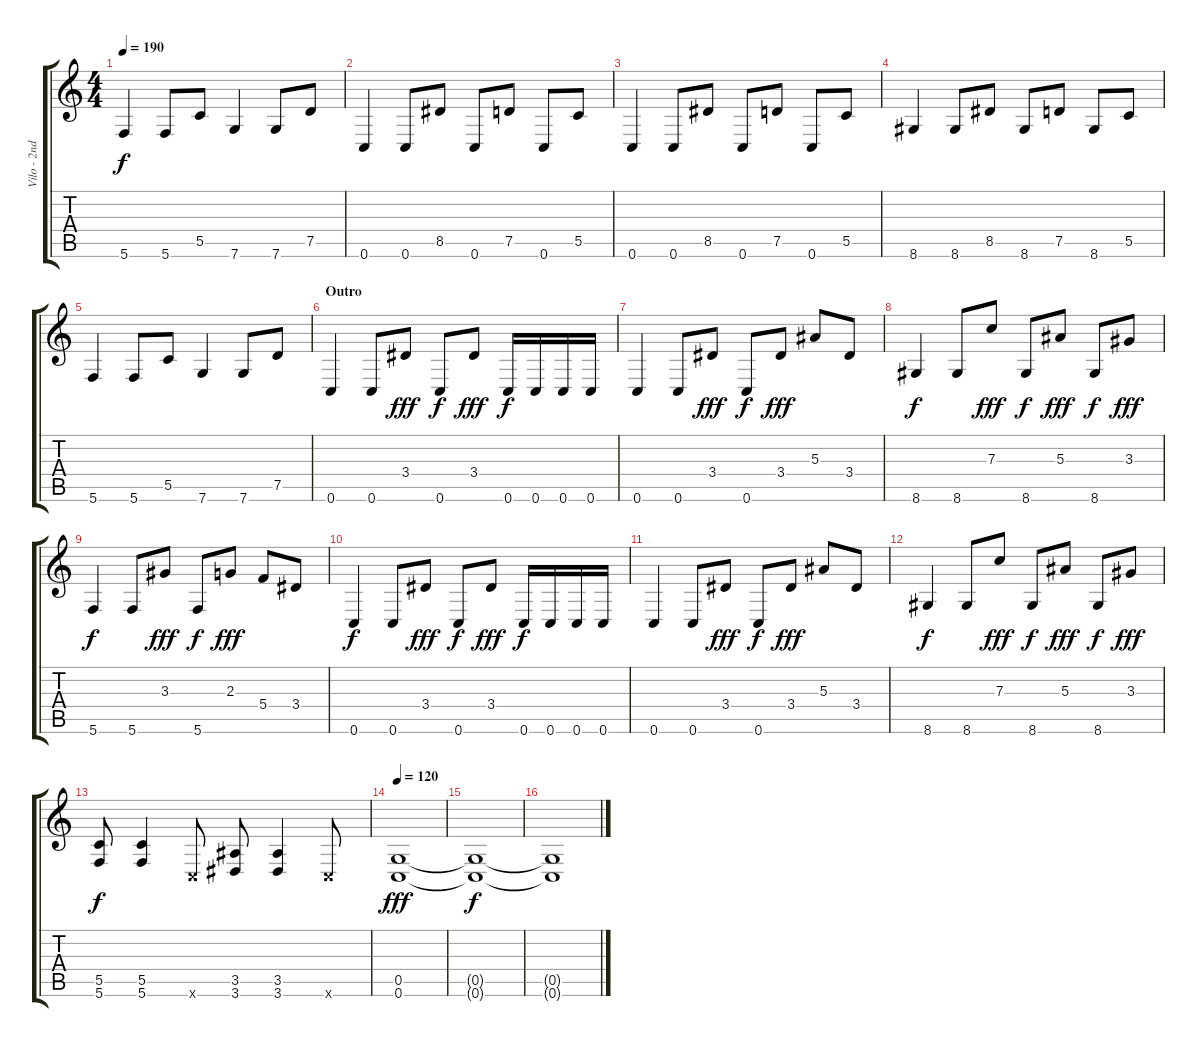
\track ("Vilo - 2nd Guitar" "Vilo - 2nd") {instrument overdrivenguitar}
\staff {score tabs}
\tuning (D4 A3 F3 C3 G2 C2) {hide}
\ts (4 4)
\tempo 190
\clef g2
\ks c
5.6.4{dy f} 5.6.8 5.5.8 7.6.4 7.6.8 7.5.8 |
0.6.4 0.6.8 8.5.8 0.6.8 7.5.8 0.6.8 5.5.8 |
0.6.4 0.6.8 8.5.8 0.6.8 7.5.8 0.6.8 5.5.8 |
8.6.4 8.6.8 8.5.8 8.6.8 7.5.8 8.6.8 5.5.8 |
5.6.4 5.6.8 5.5.8 7.6.4 7.6.8 7.5.8 |
\section ("" "Outro")
0.6.4{volume 10} 0.6.8 3.4.8{dy fff} 0.6.8{dy f} 3.4.8{dy fff} 0.6.16{dy f} 0.6.16 0.6.16 0.6.16 |
0.6.4 0.6.8 3.4.8{dy fff} 0.6.8{dy f} 3.4.8{dy fff} 5.3.8 3.4.8 |
8.6.4{dy f} 8.6.8 7.3.8{dy fff} 8.6.8{dy f} 5.3.8{dy fff} 8.6.8{dy f} 3.3.8{dy fff} |
5.6.4{dy f} 5.6.8 3.3.8{dy fff} 5.6.8{dy f} 2.3.8{dy fff} 5.4.8 3.4.8 |
0.6.4{dy f} 0.6.8 3.4.8{dy fff} 0.6.8{dy f} 3.4.8{dy fff} 0.6.16{dy f} 0.6.16 0.6.16 0.6.16 |
0.6.4 0.6.8 3.4.8{dy fff} 0.6.8{dy f} 3.4.8{dy fff} 5.3.8 3.4.8 |
8.6.4{dy f} 8.6.8 7.3.8{dy fff} 8.6.8{dy f} 5.3.8{dy fff} 8.6.8{dy f} 3.3.8{dy fff} |
(5.5 5.6).8{dy f} (5.5 5.6).4 0.6{x}.8 (3.5 3.6).8 (3.5 3.6).4 0.6{x}.8 |
\tempo 120
(0.5 0.6).1{dy fff} |
(0.5{t} 0.6{t}).1{dy f} |
(0.5{t} 0.6{t}).1{volume 0}
